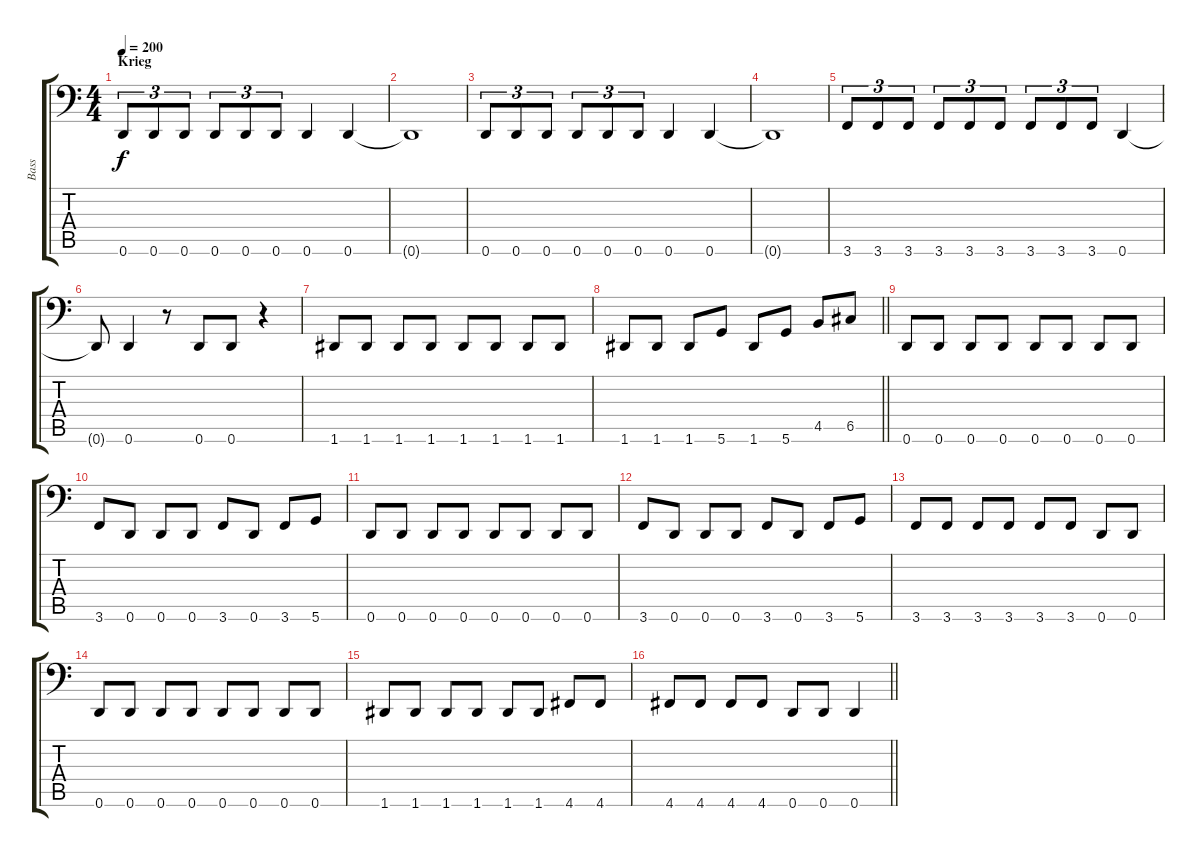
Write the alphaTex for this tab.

\track ("Bass" "Bass") {instrument electricbasspick}
\staff {score tabs}
\tuning (D3 A2 F2 C2 G1 D1) {hide}
\ts (4 4)
\section ("" "Krieg")
\tempo 200
\clef f4
\ks c
0.6.8{tu (3 2) dy f} 0.6.8{tu (3 2)} 0.6.8{tu (3 2)} 0.6.8{tu (3 2)} 0.6.8{tu (3 2)} 0.6.8{tu (3 2)} 0.6.4 0.6.4 |
0.6{t}.1 |
0.6.8{tu (3 2)} 0.6.8{tu (3 2)} 0.6.8{tu (3 2)} 0.6.8{tu (3 2)} 0.6.8{tu (3 2)} 0.6.8{tu (3 2)} 0.6.4 0.6.4 |
0.6{t}.1 |
3.6.8{tu (3 2)} 3.6.8{tu (3 2)} 3.6.8{tu (3 2)} 3.6.8{tu (3 2)} 3.6.8{tu (3 2)} 3.6.8{tu (3 2)} 3.6.8{tu (3 2)} 3.6.8{tu (3 2)} 3.6.8{tu (3 2)} 0.6.4 |
0.6{t}.8 0.6.4 r.8 0.6.8 0.6.8 r.4 |
1.6.8 1.6.8 1.6.8 1.6.8 1.6.8 1.6.8 1.6.8 1.6.8 |
\barLineRight lightlight
1.6.8 1.6.8 1.6.8 5.6.8 1.6.8 5.6.8 4.5.8 6.5.8 |
0.6.8 0.6.8 0.6.8 0.6.8 0.6.8 0.6.8 0.6.8 0.6.8 |
3.6.8 0.6.8 0.6.8 0.6.8 3.6.8 0.6.8 3.6.8 5.6.8 |
0.6.8 0.6.8 0.6.8 0.6.8 0.6.8 0.6.8 0.6.8 0.6.8 |
3.6.8 0.6.8 0.6.8 0.6.8 3.6.8 0.6.8 3.6.8 5.6.8 |
3.6.8 3.6.8 3.6.8 3.6.8 3.6.8 3.6.8 0.6.8 0.6.8 |
0.6.8 0.6.8 0.6.8 0.6.8 0.6.8 0.6.8 0.6.8 0.6.8 |
1.6.8 1.6.8 1.6.8 1.6.8 1.6.8 1.6.8 4.6.8 4.6.8 |
\barLineRight lightlight
4.6.8 4.6.8 4.6.8 4.6.8 0.6.8 0.6.8 0.6.4
